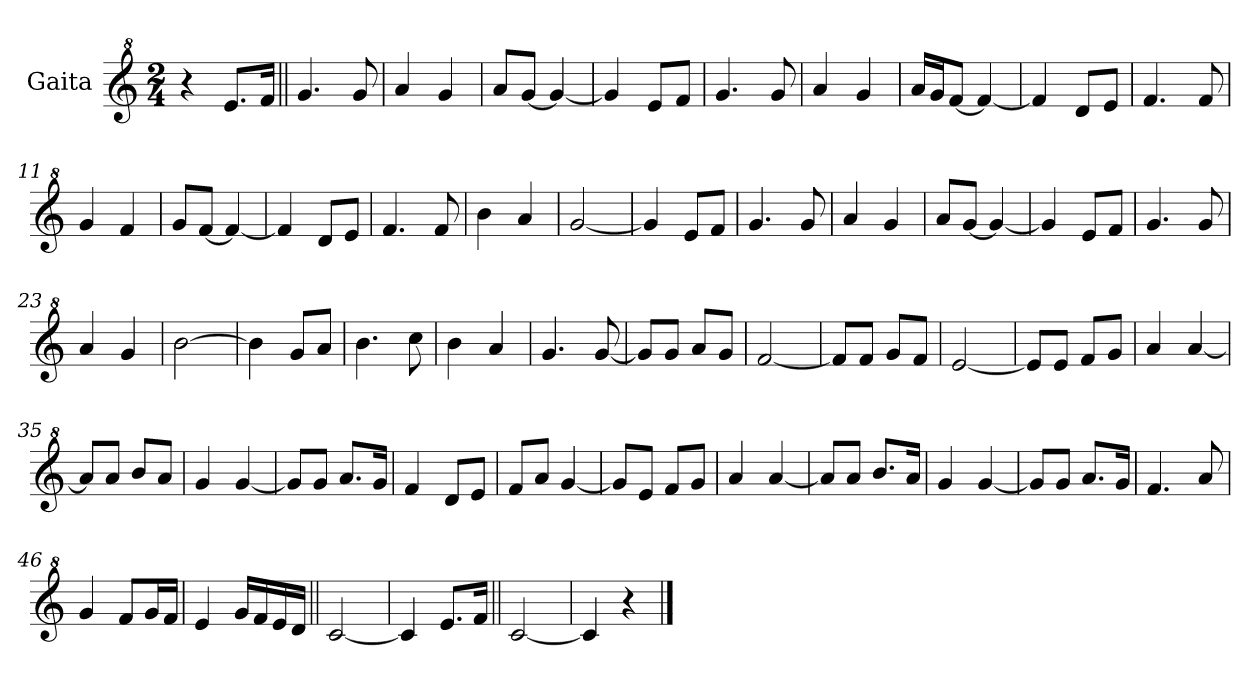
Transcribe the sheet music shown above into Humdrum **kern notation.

**kern
*part1
*staff1
*I"Gaita
*clefG^2
*k[]
*M2/4
*MM146
=1
4r
8.ee/L
16ff/Jk
=2||
4.gg/
8gg/
=3
4aa/
4gg/
=4
8aa/L
[8gg/J
4gg/_
=5
4gg/]
8ee/L
8ff/J
=6
4.gg/
8gg/
=7
4aa/
4gg/
=8
16aa/LL
16gg/J
[8ff/J
4ff/_
=9
4ff/]
8dd/L
8ee/J
=10
4.ff/
8ff/
=11
4gg/
4ff/
=12
8gg/L
[8ff/J
4ff/_
!!LO:LB:g=z
=13
4ff/]
8dd/L
8ee/J
=14
4.ff/
8ff/
=15
4bb\
4aa/
=16
[2gg/
=17
4gg/]
8ee/L
8ff/J
=18
4.gg/
8gg/
=19
4aa/
4gg/
=20
8aa/L
[8gg/J
4gg/_
=21
4gg/]
8ee/L
8ff/J
=22
4.gg/
8gg/
=23
4aa/
4gg/
=24
[2bb\
=25
4bb\]
8gg/L
8aa/J
=26
4.bb\
8ccc\
!!LO:LB:g=z
=27
4bb\
4aa/
=28
4.gg/
[8gg/
=29
8gg/L]
8gg/J
8aa/L
8gg/J
=30
[2ff/
=31
8ff/L]
8ff/J
8gg/L
8ff/J
=32
[2ee/
=33
8ee/L]
8ee/J
8ff/L
8gg/J
=34
4aa/
[4aa/
=35
8aa/L]
8aa/J
8bb/L
8aa/J
=36
4gg/
[4gg/
=37
8gg/L]
8gg/J
8.aa/L
16gg/Jk
=38
4ff/
8dd/L
8ee/J
!!LO:LB:g=z
=39
8ff/L
8aa/J
[4gg/
=40
8gg/L]
8ee/J
8ff/L
8gg/J
=41
4aa/
[4aa/
=42
8aa/L]
8aa/J
8.bb/L
16aa/Jk
=43
4gg/
[4gg/
=44
8gg/L]
8gg/J
8.aa/L
16gg/Jk
=45
4.ff/
8aa/
=46
4gg/
8ff/L
16gg/L
16ff/JJ
=47
4ee/
16gg/LL
16ff/
16ee/
16dd/JJ
=48||
[2cc/
=49
4cc/]
8.ee/L
16ff/Jk
=50||
[2cc/
!!LO:LB:g=z
=51
4cc/]
4r
==
*-
